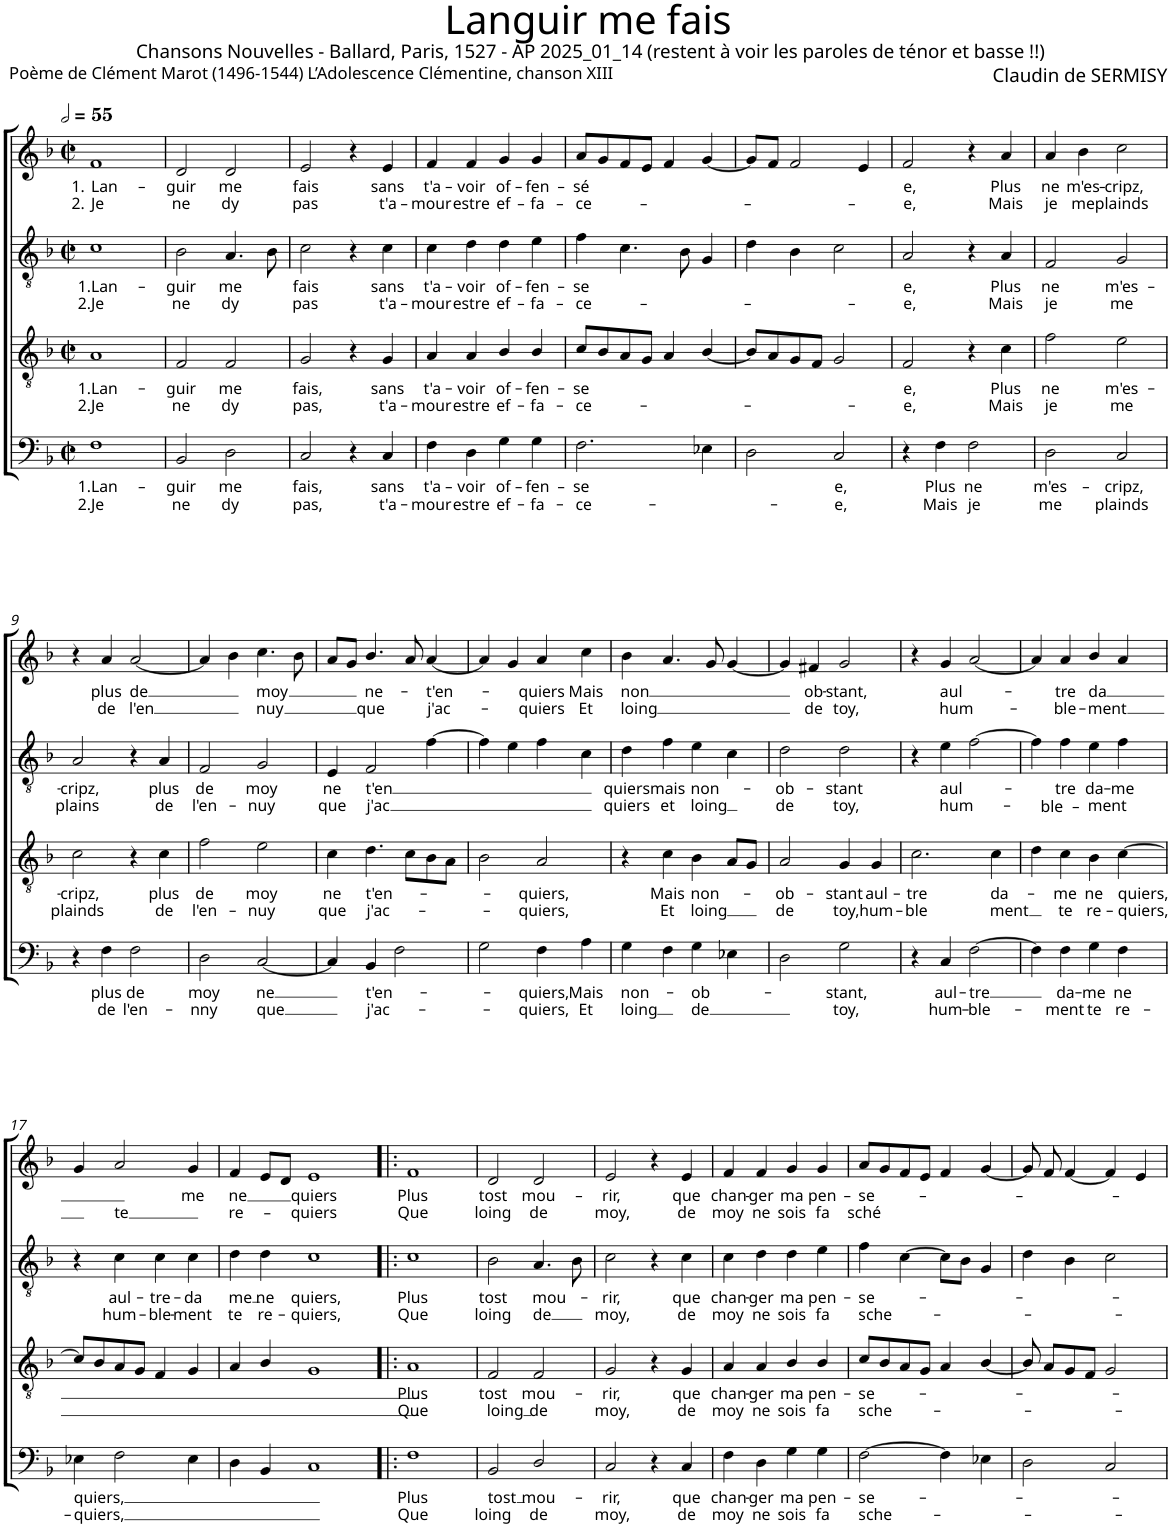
**kern	**text	**text	**kern	**text	**text	**kern	**text	**text	**kern	**text	**text
*part4	*part4	*part4	*part3	*part3	*part3	*part2	*part2	*part2	*part1	*part1	*part1
*staff4	*staff4	*staff4	*staff3	*staff3	*staff3	*staff2	*staff2	*staff2	*staff1	*staff1	*staff1
*I"Бас	*	*	*I"Тенор	*	*	*I"Тенор	*	*	*I"Меццо-сопрано	*	*
*clefF4	*	*	*clefGv2	*	*	*clefGv2	*	*	*clefG2	*	*
*k[b-]	*	*	*k[b-]	*	*	*k[b-]	*	*	*k[b-]	*	*
*M2/2	*	*	*M2/2	*	*	*M2/2	*	*	*M2/2	*	*
*met(c|)	*	*	*met(c|)	*	*	*met(c|)	*	*	*met(c|)	*	*
*MM110	*	*	*MM110	*	*	*MM110	*	*	*MM110	*	*
=1	=1	=1	=1	=1	=1	=1	=1	=1	=1	=1	=1
!	!LO:LY:b	!LO:LY:b	!	!LO:LY:b	!LO:LY:b	!	!LO:LY:b	!LO:LY:b	!	!LO:LY:b	!LO:LY:b
1F	1.Lan-	2.Je	1A	1.Lan-	2.Je	1c	1.Lan-	2.Je	1f	1.=Lan-	2.=Je
=2	=2	=2	=2	=2	=2	=2	=2	=2	=2	=2	=2
!	!LO:LY:b	!LO:LY:b	!	!LO:LY:b	!LO:LY:b	!	!LO:LY:b	!LO:LY:b	!	!LO:LY:b	!LO:LY:b
2BB-/	-guir	ne	2F/	-guir	ne	2B-\	-guir	ne	2d/	-guir	ne
!	!LO:LY:b	!LO:LY:b	!	!LO:LY:b	!LO:LY:b	!	!LO:LY:b	!LO:LY:b	!	!LO:LY:b	!LO:LY:b
2D\	me	dy	2F/	me	dy	4.A/	me	dy	2d/	me	dy
.	.	.	.	.	.	8B-\	.	.	.	.	.
=3	=3	=3	=3	=3	=3	=3	=3	=3	=3	=3	=3
!	!LO:LY:b	!LO:LY:b	!	!LO:LY:b	!LO:LY:b	!	!LO:LY:b	!LO:LY:b	!	!LO:LY:b	!LO:LY:b
2C/	fais,	pas,	2G/	fais,	pas,	2c\	fais	pas	2e/	fais	pas
4r	.	.	4r	.	.	4r	.	.	4r	.	.
!	!LO:LY:b	!LO:LY:b	!	!LO:LY:b	!LO:LY:b	!	!LO:LY:b	!LO:LY:b	!	!LO:LY:b	!LO:LY:b
4C/	sans	t'a-	4G/	sans	t'a-	4c\	sans	t'a-	4e/	sans	t'a-
=4	=4	=4	=4	=4	=4	=4	=4	=4	=4	=4	=4
!	!LO:LY:b	!LO:LY:b	!	!LO:LY:b	!LO:LY:b	!	!LO:LY:b	!LO:LY:b	!	!LO:LY:b	!LO:LY:b
4F\	t'a-	-mour	4A/	t'a-	-mour	4c\	t'a-	-mour	4f/	t'a-	-mour
!	!LO:LY:b	!LO:LY:b	!	!LO:LY:b	!LO:LY:b	!	!LO:LY:b	!LO:LY:b	!	!LO:LY:b	!LO:LY:b
4D\	-voir	estre	4A/	-voir	estre	4d\	-voir	estre	4f/	-voir	estre
!	!LO:LY:b	!LO:LY:b	!	!LO:LY:b	!LO:LY:b	!	!LO:LY:b	!LO:LY:b	!	!LO:LY:b	!LO:LY:b
4G\	of-	ef-	4B-/	of-	ef-	4d\	of-	ef-	4g/	of-	ef-
!	!LO:LY:b	!LO:LY:b	!	!LO:LY:b	!LO:LY:b	!	!LO:LY:b	!LO:LY:b	!	!LO:LY:b	!LO:LY:b
4G\	-fen-	-fa-	4B-/	-fen-	-fa-	4e\	-fen-	-fa-	4g/	-fen-	-fa-
=5	=5	=5	=5	=5	=5	=5	=5	=5	=5	=5	=5
!	!LO:LY:b	!LO:LY:b	!	!LO:LY:b	!LO:LY:b	!	!LO:LY:b	!LO:LY:b	!	!LO:LY:b	!LO:LY:b
2.F\	-se	-ce-	8c/L	-se	-ce-	4f\	-se	-ce-	8a/L	-sé	-ce-
.	.	.	8B-/	.	.	.	.	.	8g/	.	.
.	.	.	8A/	.	.	4.c\	.	.	8f/	.	.
.	.	.	8G/J	.	.	.	.	.	8e/J	.	.
.	.	.	4A/	.	.	.	.	.	4f/	.	.
.	.	.	.	.	.	8B-\	.	.	.	.	.
4E-X\	.	.	[4B-/	.	.	4G/	.	.	[4g/	.	.
=6	=6	=6	=6	=6	=6	=6	=6	=6	=6	=6	=6
2D\	.	.	8B-/L]	.	.	4d\	.	.	8g/L]	.	.
.	.	.	8A/	.	.	.	.	.	8f/J	.	.
.	.	.	8G/	.	.	4B-\	.	.	2f/	.	.
.	.	.	8F/J	.	.	.	.	.	.	.	.
!	!LO:LY:b	!LO:LY:b	!	!	!	!	!	!	!	!	!
2C/	e,	-e,	2G/	.	.	2c\	.	.	.	.	.
.	.	.	.	.	.	.	.	.	4e/	.	.
=7	=7	=7	=7	=7	=7	=7	=7	=7	=7	=7	=7
!	!	!	!	!LO:LY:b	!LO:LY:b	!	!LO:LY:b	!LO:LY:b	!	!LO:LY:b	!LO:LY:b
4r	.	.	2F/	e,	-e,	2A/	e,	-e,	2f/	e,	-e,
!	!LO:LY:b	!LO:LY:b	!	!	!	!	!	!	!	!	!
4F\	Plus	Mais	.	.	.	.	.	.	.	.	.
!	!LO:LY:b	!LO:LY:b	!	!	!	!	!	!	!	!	!
2F\	ne	je	4r	.	.	4r	.	.	4r	.	.
!	!	!	!	!LO:LY:b	!LO:LY:b	!	!LO:LY:b	!LO:LY:b	!	!LO:LY:b	!LO:LY:b
.	.	.	4c\	Plus	Mais	4A/	Plus	Mais	4a/	Plus	Mais
=8	=8	=8	=8	=8	=8	=8	=8	=8	=8	=8	=8
!	!LO:LY:b	!LO:LY:b	!	!LO:LY:b	!LO:LY:b	!	!LO:LY:b	!LO:LY:b	!	!LO:LY:b	!LO:LY:b
2D\	m'es-	me	2f\	ne	je	2F/	ne	je	4a/	ne	je
!	!	!	!	!	!	!	!	!	!	!LO:LY:b	!LO:LY:b
.	.	.	.	.	.	.	.	.	4b-\	m'es-	me
!	!LO:LY:b	!LO:LY:b	!	!LO:LY:b	!LO:LY:b	!	!LO:LY:b	!LO:LY:b	!	!LO:LY:b	!LO:LY:b
2C/	-cripz,	plainds	2e\	m'es-	me	2G/	m'es-	me	2cc\	-cripz,	plainds
!!LO:LB:g=z
=9	=9	=9	=9	=9	=9	=9	=9	=9	=9	=9	=9
!	!	!	!	!LO:LY:b	!LO:LY:b	!	!LO:LY:b	!LO:LY:b	!	!	!
4r	.	.	2c\	-cripz,	plainds	2A/	-cripz,	plains	4r	.	.
!	!LO:LY:b	!LO:LY:b	!	!	!	!	!	!	!	!LO:LY:b	!LO:LY:b
4F\	plus	de	.	.	.	.	.	.	4a/	plus	de
!	!LO:LY:b	!LO:LY:b	!	!	!	!	!	!	!	!LO:LY:b	!LO:LY:b
2F\	de	l'en-	4r	.	.	4r	.	.	[2a/	de	l'en
!	!	!	!	!LO:LY:b	!LO:LY:b	!	!LO:LY:b	!LO:LY:b	!	!	!
.	.	.	4c\	plus	de	4A/	plus	de	.	.	.
=10	=10	=10	=10	=10	=10	=10	=10	=10	=10	=10	=10
!	!LO:LY:b	!LO:LY:b	!	!LO:LY:b	!LO:LY:b	!	!LO:LY:b	!LO:LY:b	!	!	!
2D\	moy	-nny	2f\	de	l'en-	2F/	de	l'en-	4a/]	.	.
.	.	.	.	.	.	.	.	.	4b-\	.	.
!	!LO:LY:b	!LO:LY:b	!	!LO:LY:b	!LO:LY:b	!	!LO:LY:b	!LO:LY:b	!	!LO:LY:b	!LO:LY:b
[2C/	ne	que	2e\	moy	-nuy	2G/	moy	-nuy	4.cc\	moy	nuy
.	.	.	.	.	.	.	.	.	8b-\	.	.
=11	=11	=11	=11	=11	=11	=11	=11	=11	=11	=11	=11
!	!	!	!	!LO:LY:b	!LO:LY:b	!	!LO:LY:b	!LO:LY:b	!	!	!
4C/]	.	.	4c\	ne	que	4E/	ne	que	8a/L	.	.
.	.	.	.	.	.	.	.	.	8g/J	.	.
!	!LO:LY:b	!LO:LY:b	!	!LO:LY:b	!LO:LY:b	!	!LO:LY:b	!LO:LY:b	!	!LO:LY:b	!LO:LY:b
4BB-/	t'en-	j'ac-	4.d\	t'en-	j'ac-	2F/	t'en	j'ac	4.b-/	ne-	que
2F\	.	.	.	.	.	.	.	.	.	.	.
.	.	.	8c\L	.	.	.	.	.	8a/	.	.
!	!	!	!	!	!	!	!	!	!	!LO:LY:b	!LO:LY:b
.	.	.	8B-\	.	.	[4f\	.	.	[4a/	-t'en-	j'ac-
.	.	.	8A\J	.	.	.	.	.	.	.	.
=12	=12	=12	=12	=12	=12	=12	=12	=12	=12	=12	=12
2G\	.	.	2B-\	.	.	4f\]	.	.	4a/]	.	.
.	.	.	.	.	.	4e\	.	.	4g/	.	.
!	!LO:LY:b	!LO:LY:b	!	!LO:LY:b	!LO:LY:b	!	!	!	!	!LO:LY:b	!LO:LY:b
4F\	-quiers,	-quiers,	2A/	-quiers,	-quiers,	4f\	.	.	4a/	-quiers	-quiers
!	!LO:LY:b	!LO:LY:b	!	!	!	!	!	!	!	!LO:LY:b	!LO:LY:b
4A\	Mais	Et	.	.	.	4c\	.	.	4cc\	Mais	Et
=13	=13	=13	=13	=13	=13	=13	=13	=13	=13	=13	=13
!	!LO:LY:b	!LO:LY:b	!	!	!	!	!LO:LY:b	!LO:LY:b	!	!LO:LY:b	!LO:LY:b
4G\	non-	loing	4r	.	.	4d\	quiers	quiers	4b-\	non	loing
!	!	!	!	!LO:LY:b	!LO:LY:b	!	!LO:LY:b	!LO:LY:b	!	!	!
4F\	.	.	4c\	Mais	Et	4f\	mais	et	4.a/	.	.
!	!LO:LY:b	!LO:LY:b	!	!LO:LY:b	!LO:LY:b	!	!LO:LY:b	!LO:LY:b	!	!	!
4G\	-ob-	de	4B-\	non-	loing	4e\	-non-	loing	.	.	.
.	.	.	.	.	.	.	.	.	8g/	.	.
4E-X\	.	.	8A/L	.	.	4c\	.	.	[4g/	.	.
.	.	.	8G/J	.	.	.	.	.	.	.	.
=14	=14	=14	=14	=14	=14	=14	=14	=14	=14	=14	=14
!	!	!	!	!LO:LY:b	!LO:LY:b	!	!LO:LY:b	!LO:LY:b	!	!	!
2D\	.	.	2A/	-ob-	de	2d\	-ob-	de	4g/]	.	.
!	!	!	!	!	!	!	!	!	!	!LO:LY:b	!LO:LY:b
.	.	.	.	.	.	.	.	.	4f#X/	ob-	de
!	!LO:LY:b	!LO:LY:b	!	!LO:LY:b	!LO:LY:b	!	!LO:LY:b	!LO:LY:b	!	!LO:LY:b	!LO:LY:b
2G\	-stant,	toy,	4G/	-stant	toy,	2d\	-stant	toy,	2g/	-stant,	toy,
!	!	!	!	!LO:LY:b	!LO:LY:b	!	!	!	!	!	!
.	.	.	4G/	aul-	hum-	.	.	.	.	.	.
=15	=15	=15	=15	=15	=15	=15	=15	=15	=15	=15	=15
!	!	!	!	!LO:LY:b	!LO:LY:b	!	!	!	!	!	!
4r	.	.	2.c\	tre	-ble	4r	.	.	4r	.	.
!	!LO:LY:b	!LO:LY:b	!	!	!	!	!LO:LY:b	!LO:LY:b	!	!LO:LY:b	!LO:LY:b
4C/	aul-	hum-	.	.	.	4e\	aul-	hum-	4g/	aul-	hum-
!	!LO:LY:b	!LO:LY:b	!	!	!	!	!	!	!	!	!
[2F\	-tre	-ble-	.	.	.	[2f\	.	.	[2a/	.	.
!	!	!	!	!LO:LY:b	!LO:LY:b	!	!	!	!	!	!
.	.	.	4c\	da-	-ment	.	.	.	.	.	.
=16	=16	=16	=16	=16	=16	=16	=16	=16	=16	=16	=16
4F\]	.	.	4d\	.	.	4f\]	.	.	4a/]	.	.
!	!LO:LY:b	!LO:LY:b	!	!LO:LY:b	!LO:LY:b	!	!LO:LY:b	!LO:LY:b	!	!LO:LY:b	!LO:LY:b
4F\	da-	-ment	4c\	-me	te	4f\	-tre	-ble-	4a/	-tre	-ble-
!	!LO:LY:b	!LO:LY:b	!	!LO:LY:b	!LO:LY:b	!	!LO:LY:b	!LO:LY:b	!	!LO:LY:b	!LO:LY:b
4G\	-me	te	4B-\	ne	re-	4e\	da-	-ment	4b-/	da	-ment
!	!LO:LY:b	!LO:LY:b	!	!LO:LY:b	!LO:LY:b	!	!LO:LY:b	!	!	!	!
4F\	ne	re-	[4c\	quiers,	-quiers,	4f\	-me	.	4a/	.	.
!!LO:LB:g=z
=17	=17	=17	=17	=17	=17	=17	=17	=17	=17	=17	=17
!	!LO:LY:b	!LO:LY:b	!	!	!	!	!	!	!	!	!
4E-X\	quiers,	-quiers,	8c/L]	.	.	4r	.	.	4g/	.	.
.	.	.	8B-/	.	.	.	.	.	.	.	.
!	!	!	!	!	!	!	!LO:LY:b	!LO:LY:b	!	!	!LO:LY:b
2F\	.	.	8A/	.	.	4c\	aul-	hum-	2a/	.	te
.	.	.	8G/J	.	.	.	.	.	.	.	.
!	!	!	!	!	!	!	!LO:LY:b	!LO:LY:b	!	!	!
.	.	.	4F/	.	.	4c\	-tre-	-ble-	.	.	.
!	!	!	!	!	!	!	!LO:LY:b	!LO:LY:b	!	!LO:LY:b	!
4E-\	.	.	4G/	.	.	4c\	-da	-ment	4g/	me	.
=18	=18	=18	=18	=18	=18	=18	=18	=18	=18	=18	=18
!	!	!	!	!	!	!	!LO:LY:b	!LO:LY:b	!	!LO:LY:b	!LO:LY:b
4D\	.	.	4A/	.	.	4d\	me	te	4f/	ne	re-
!	!	!	!	!	!	!	!LO:LY:b	!LO:LY:b	!	!	!
4BB-/	.	.	4B-/	.	.	4d\	ne	re-	8e/L	.	.
.	.	.	.	.	.	.	.	.	8d/J	.	.
!	!	!	!	!	!	!	!LO:LY:b	!LO:LY:b	!	!LO:LY:b	!LO:LY:b
[2C	.	.	[2G	.	.	[2c	quiers,	-quiers,	[2e	quiers	-quiers
=19!|:	=19!|:	=19!|:	=19!|:	=19!|:	=19!|:	=19!|:	=19!|:	=19!|:	=19!|:	=19!|:	=19!|:
!	!LO:LY:b	!LO:LY:b	!	!LO:LY:b	!LO:LY:b	!	!LO:LY:b	!LO:LY:b	!	!LO:LY:b	!LO:LY:b
1F	Plus	Que	1A	Plus	Que	1c	Plus	Que	1f	Plus	Que
2C]	.	.	2G]	.	.	2c]	.	.	2e]	.	.
=20	=20	=20	=20	=20	=20	=20	=20	=20	=20	=20	=20
!	!LO:LY:b	!LO:LY:b	!	!LO:LY:b	!LO:LY:b	!	!LO:LY:b	!LO:LY:b	!	!LO:LY:b	!LO:LY:b
2BB-/	tost	loing	2F/	tost	loing	2B-\	tost	loing	2d/	tost	loing
!	!LO:LY:b	!LO:LY:b	!	!LO:LY:b	!LO:LY:b	!	!LO:LY:b	!LO:LY:b	!	!LO:LY:b	!LO:LY:b
2D/	mou-	de	2F/	mou-	de	4.A/	mou-	de	2d/	mou-	de
.	.	.	.	.	.	8B-\	.	.	.	.	.
=21	=21	=21	=21	=21	=21	=21	=21	=21	=21	=21	=21
!	!LO:LY:b	!LO:LY:b	!	!LO:LY:b	!LO:LY:b	!	!LO:LY:b	!LO:LY:b	!	!LO:LY:b	!LO:LY:b
2C/	-rir,	moy,	2G/	-rir,	moy,	2c\	-rir,	moy,	2e/	-rir,	moy,
4r	.	.	4r	.	.	4r	.	.	4r	.	.
!	!LO:LY:b	!LO:LY:b	!	!LO:LY:b	!LO:LY:b	!	!LO:LY:b	!LO:LY:b	!	!LO:LY:b	!LO:LY:b
4C/	que	de	4G/	que	de	4c\	que	de	4e/	que	de
=22	=22	=22	=22	=22	=22	=22	=22	=22	=22	=22	=22
!	!LO:LY:b	!LO:LY:b	!	!LO:LY:b	!LO:LY:b	!	!LO:LY:b	!LO:LY:b	!	!LO:LY:b	!LO:LY:b
4F\	chan-	moy	4A/	chan-	moy	4c\	chan-	moy	4f/	chan-	moy
!	!LO:LY:b	!LO:LY:b	!	!LO:LY:b	!LO:LY:b	!	!LO:LY:b	!LO:LY:b	!	!LO:LY:b	!LO:LY:b
4D\	-ger	ne	4A/	-ger	ne	4d\	-ger	ne	4f/	-ger	ne
!	!LO:LY:b	!LO:LY:b	!	!LO:LY:b	!LO:LY:b	!	!LO:LY:b	!LO:LY:b	!	!LO:LY:b	!LO:LY:b
4G\	ma	sois	4B-/	ma	sois	4d\	ma	sois	4g/	ma	sois
!	!LO:LY:b	!LO:LY:b	!	!LO:LY:b	!LO:LY:b	!	!LO:LY:b	!LO:LY:b	!	!LO:LY:b	!LO:LY:b
4G\	pen-	fa	4B-/	pen-	fa	4e\	pen-	fa	4g/	pen-	fa
=23	=23	=23	=23	=23	=23	=23	=23	=23	=23	=23	=23
!	!LO:LY:b	!LO:LY:b	!	!LO:LY:b	!LO:LY:b	!	!LO:LY:b	!LO:LY:b	!	!LO:LY:b	!LO:LY:b
[2F\	-se-	sche-	8c/L	-se-	sche-	4f\	-se-	sche-	8a/L	-se-	sché
.	.	.	8B-/	.	.	.	.	.	8g/	.	.
.	.	.	8A/	.	.	[4c\	.	.	8f/	.	.
.	.	.	8G/J	.	.	.	.	.	8e/J	.	.
4F\]	.	.	4A/	.	.	8c\L]	.	.	4f/	.	.
.	.	.	.	.	.	8B-\J	.	.	.	.	.
4E-X\	.	.	[4B-/	.	.	4G/	.	.	[4g/	.	.
=24	=24	=24	=24	=24	=24	=24	=24	=24	=24	=24	=24
2D\	.	.	8B-/]	.	.	4d\	.	.	8g/]	.	.
.	.	.	8A/L	.	.	.	.	.	8f/	.	.
.	.	.	8G/	.	.	4B-\	.	.	[4f/	.	.
.	.	.	8F/J	.	.	.	.	.	.	.	.
2C/	.	.	2G/	.	.	2c\	.	.	4f/]	.	.
.	.	.	.	.	.	.	.	.	4e/	.	.
=	=	=	=	=	=	=	=	=	=	=	=
*-	*-	*-	*-	*-	*-	*-	*-	*-	*-	*-	*-
